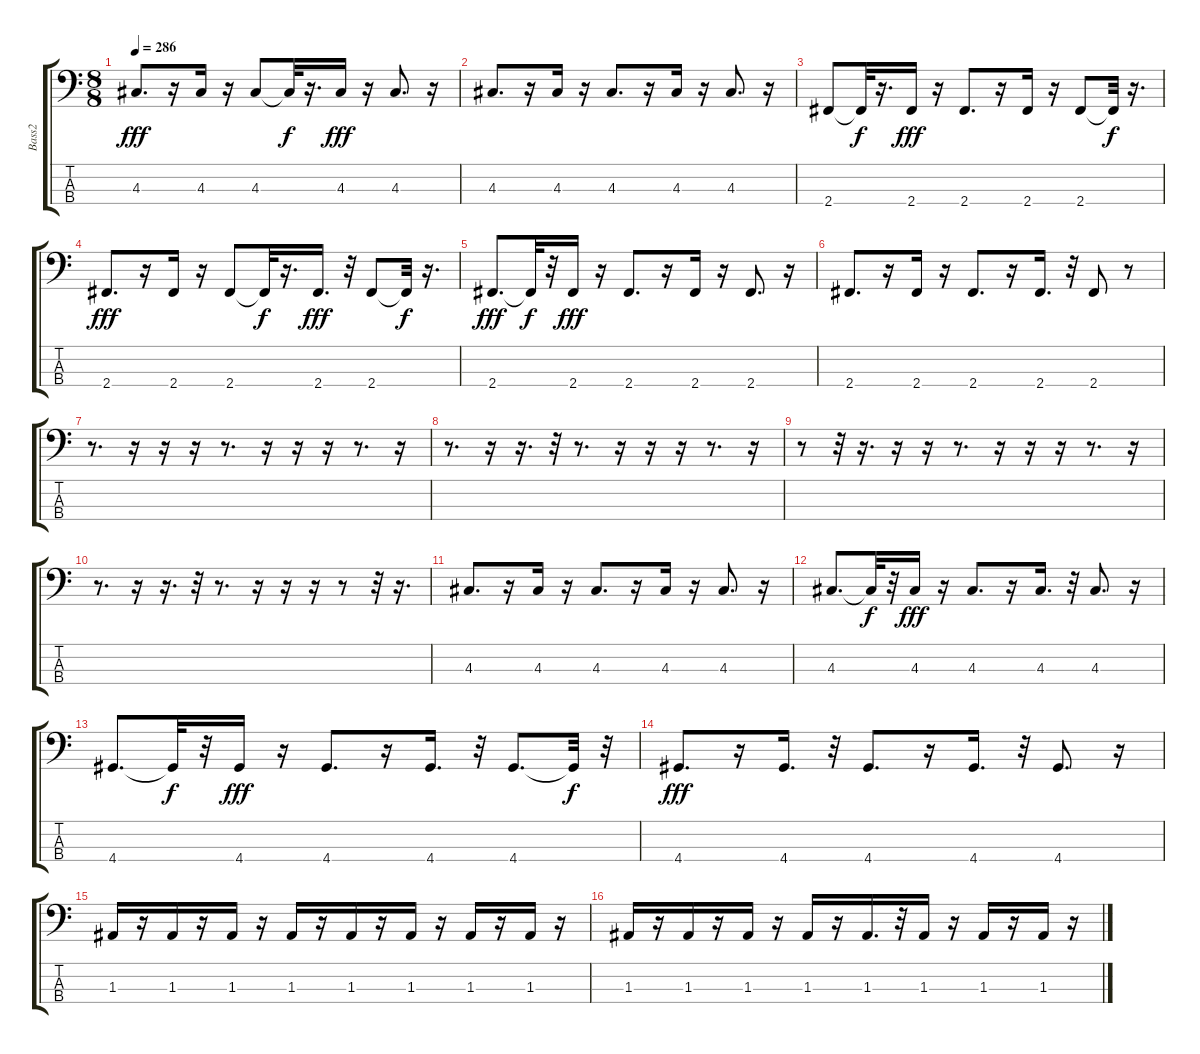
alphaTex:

\track ("Bass2" "Bass2") {instrument electricbasspick}
\staff {score tabs}
\tuning (G2 D2 A1 E1) {hide}
\ts (8 8)
\tempo 286
\clef f4
\ks c
4.3.8{d dy fff} r.16 4.3.16 r.16 4.3.8 4.3{t}.32{dy f} r.16{d} 4.3.16{dy fff} r.16 4.3.8{d} r.16 |
4.3.8{d} r.16 4.3.16 r.16 4.3.8{d} r.16 4.3.16 r.16 4.3.8{d} r.16 |
2.4.8 2.4{t}.32{dy f} r.16{d} 2.4.16{dy fff} r.16 2.4.8{d} r.16 2.4.16 r.16 2.4.8 2.4{t}.32{dy f} r.16{d} |
2.4.8{d dy fff} r.16 2.4.16 r.16 2.4.8 2.4{t}.32{dy f} r.16{d} 2.4.16{d dy fff} r.32 2.4.8 2.4{t}.32{dy f} r.16{d} |
2.4.8{d dy fff} 2.4{t}.32{dy f} r.32 2.4.16{dy fff} r.16 2.4.8{d} r.16 2.4.16 r.16 2.4.8{d} r.16 |
2.4.8{d} r.16 2.4.16 r.16 2.4.8{d} r.16 2.4.16{d} r.32 2.4.8 r.8 |
r.8{d} r.16 r.16 r.16 r.8{d} r.16 r.16 r.16 r.8{d} r.16 |
r.8{d} r.16 r.16{d} r.32 r.8{d} r.16 r.16 r.16 r.8{d} r.16 |
r.8 r.32 r.16{d} r.16 r.16 r.8{d} r.16 r.16 r.16 r.8{d} r.16 |
r.8{d} r.16 r.16{d} r.32 r.8{d} r.16 r.16 r.16 r.8 r.32 r.16{d} |
4.3.8{d} r.16 4.3.16 r.16 4.3.8{d} r.16 4.3.16 r.16 4.3.8{d} r.16 |
4.3.8{d} 4.3{t}.32{dy f} r.32 4.3.16{dy fff} r.16 4.3.8{d} r.16 4.3.16{d} r.32 4.3.8{d} r.16 |
4.4.8{d} 4.4{t}.32{dy f} r.32 4.4.16{dy fff} r.16 4.4.8{d} r.16 4.4.16{d} r.32 4.4.8{d} 4.4{t}.32{dy f} r.32 |
4.4.8{d dy fff} r.16 4.4.16{d} r.32 4.4.8{d} r.16 4.4.16{d} r.32 4.4.8{d} r.16 |
1.3.16 r.16 1.3.16 r.16 1.3.16 r.16 1.3.16 r.16 1.3.16 r.16 1.3.16 r.16 1.3.16 r.16 1.3.16 r.16 |
1.3.16 r.16 1.3.16 r.16 1.3.16 r.16 1.3.16 r.16 1.3.16{d} r.32 1.3.16 r.16 1.3.16 r.16 1.3.16 r.16
